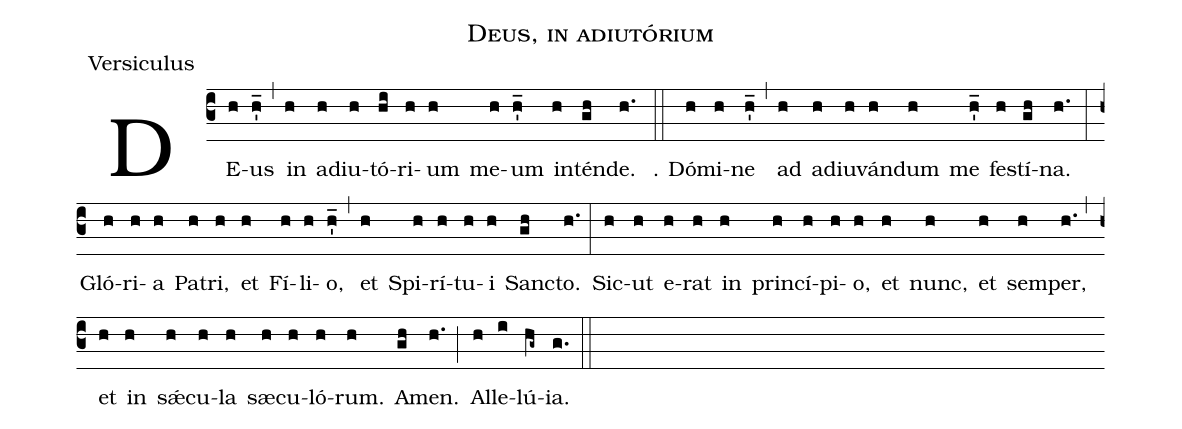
name:Deus, in adiutórium;
office-part:Versiculus;
%%
(c3) DE(h)us(h'_) (,) in(h) ad(h)iu(h)tó(hi)ri(h)um(h) me(h)um(h'_) in(h)tén(gh)de.(h.) (::)

℟. Dó(h)mi(h)ne(h'_) (,) ad(h) ad(h)iu(h)ván(h)dum(h) me(h'_) fe(h)stí(gh)na.(h.) (:)
Gló(h)ri(h)a(h) Pa(h)tri,(h) et(h) Fí(h)li(h)o,(h'_) (,) et(h) Spi(h)rí(h)tu(h)i(h) San(gh)cto.(h.) (:)
Sic(h)ut(h) e(h)rat(h) in(h) prin(h)cí(h)pi(h)o,(h) et(h) nunc,(h) et(h) sem(h)per,(h.) (,) et(h) in(h) s<sp>'ae</sp>(h)cu(h)la(h) sæ(h)cu(h)ló(h)rum.(h) A(gh)men.(h.) (;) Al(h)le(i)lú(hg~)ia.(g.) (::)
